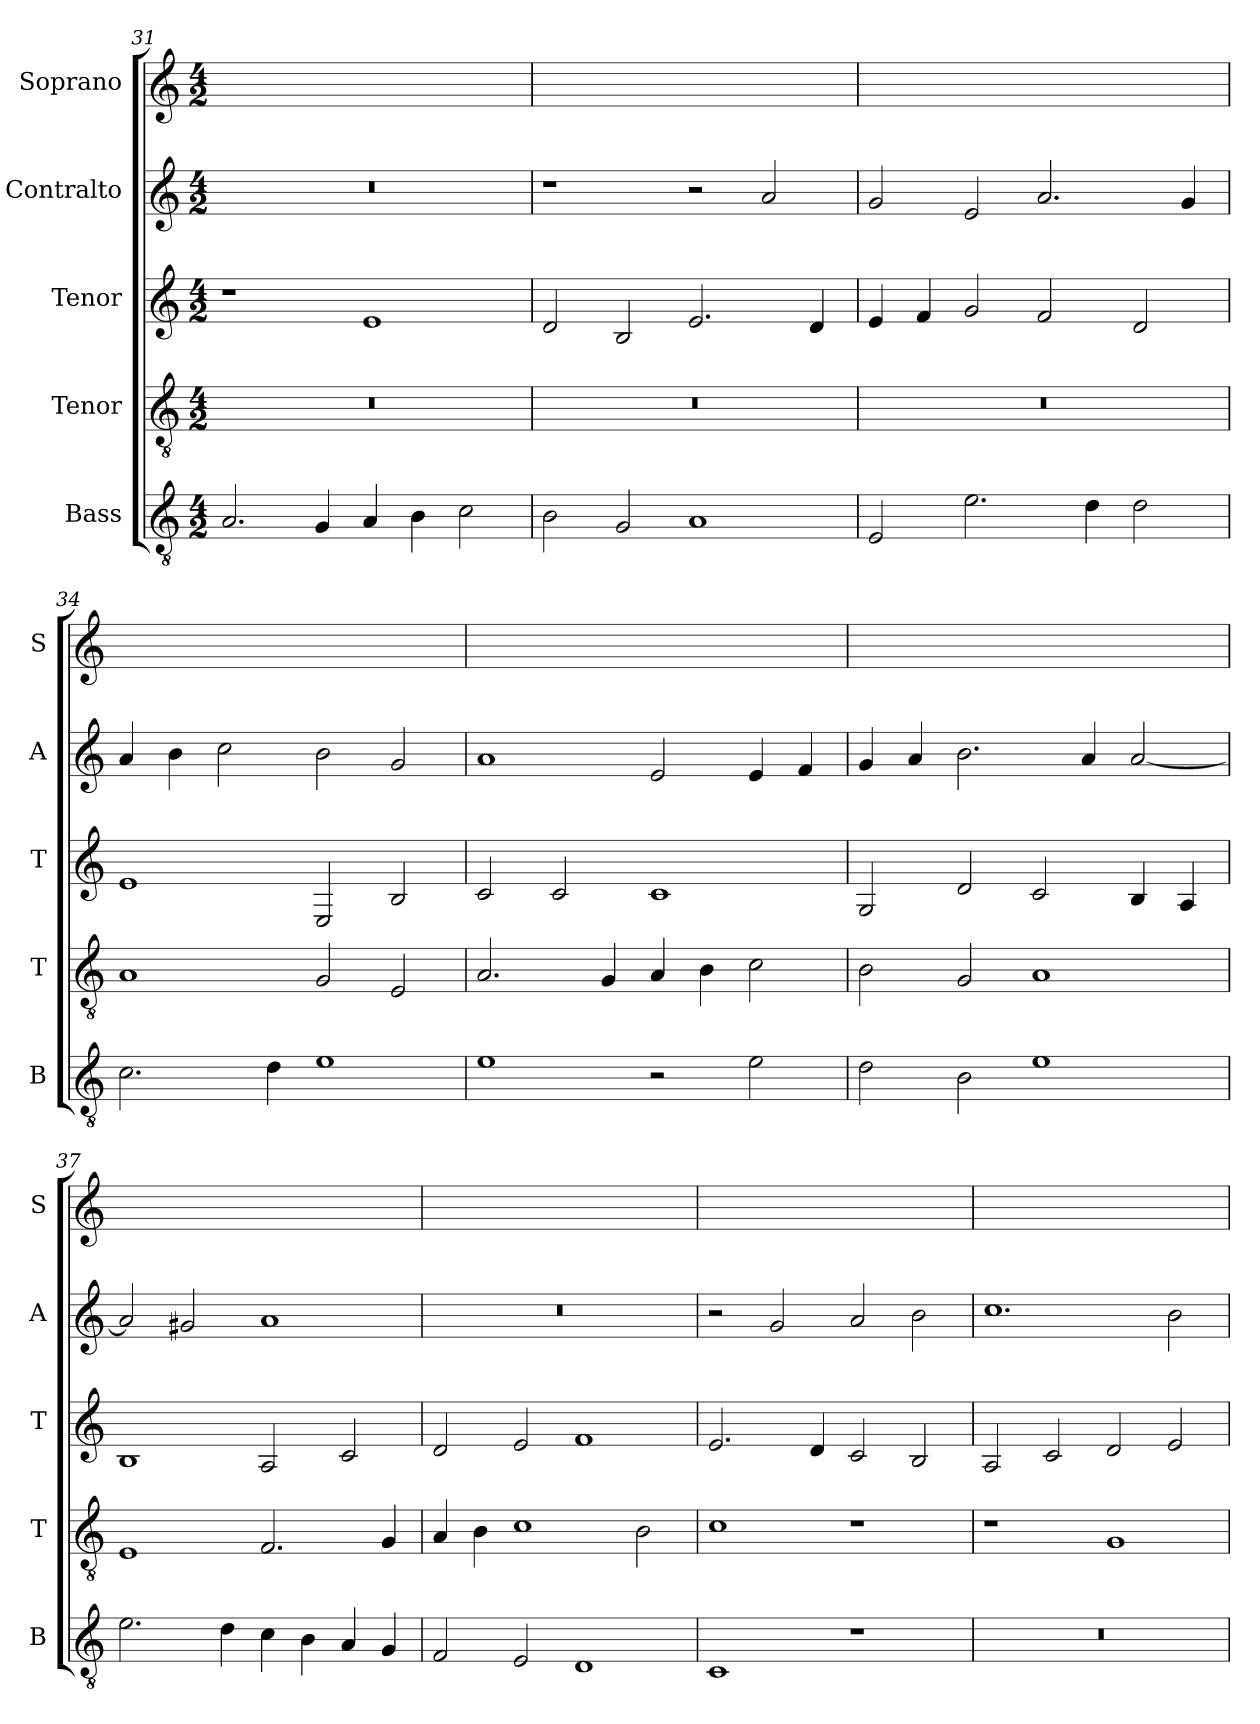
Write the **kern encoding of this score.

**kern	**kern	**kern	**kern	**kern
*part5	*part4	*part3	*part2	*part1
*staff5	*staff4	*staff3	*staff2	*staff1
*I"Bass	*I"Tenor	*I"Tenor	*I"Contralto	*I"Soprano
*I'B	*I'T	*I'T	*I'A	*I'S
*clefGv2	*clefGv2	*clefG2	*clefG2	*clefG2
*k[]	*k[]	*k[]	*k[]	*k[]
*E:phr	*E:phr	*E:phr	*E:phr	*E:phr
*M4/2	*M4/2	*M4/2	*M4/2	*M4/2
=31	=31	=31	=31	=31
2.A	0r	1r	0r	0ryy
4G	.	.	.	.
4A	.	1e	.	.
4B	.	.	.	.
2c	.	.	.	.
=32	=32	=32	=32	=32
2B	0r	2d	1r	0ryy
2G	.	2B	.	.
1A	.	2.e	2r	.
.	.	.	2a	.
.	.	4d	.	.
=33	=33	=33	=33	=33
2E	0r	4e	2g	0ryy
.	.	4f	.	.
2.e	.	2g	2e	.
.	.	2f	2.a	.
4d	.	.	.	.
2d	.	2d	.	.
.	.	.	4g	.
=34	=34	=34	=34	=34
2.c	1A	1e	4a	0ryy
.	.	.	4b	.
.	.	.	2cc	.
4d	.	.	.	.
1e	2G	2E	2b	.
.	2E	2B	2g	.
=35	=35	=35	=35	=35
1e	2.A	2c	1a	0ryy
.	.	2c	.	.
.	4G	.	.	.
2r	4A	1c	2e	.
.	4B	.	.	.
2e	2c	.	4e	.
.	.	.	4f	.
=36	=36	=36	=36	=36
2d	2B	2G	4g	0ryy
.	.	.	4a	.
2B	2G	2d	2.b	.
1e	1A	2c	.	.
.	.	.	4a	.
.	.	4B	[2a	.
.	.	4A	.	.
=37	=37	=37	=37	=37
2.e	1E	1B	2a]	0ryy
.	.	.	2g#X	.
4d	.	.	.	.
4c	2.F	2A	1a	.
4B	.	.	.	.
4A	.	2c	.	.
4G	4G	.	.	.
=38	=38	=38	=38	=38
2F	4A	2d	0r	0ryy
.	4B	.	.	.
2E	1c	2e	.	.
1D	.	1f	.	.
.	2B	.	.	.
=39	=39	=39	=39	=39
1C	1c	2.e	2r	0ryy
.	.	.	2g	.
.	.	4d	.	.
1r	1r	2c	2a	.
.	.	2B	2b	.
=40	=40	=40	=40	=40
0r	1r	2A	1.cc	0ryy
.	.	2c	.	.
.	1G	2d	.	.
.	.	2e	2b	.
=	=	=	=	=
*-	*-	*-	*-	*-
